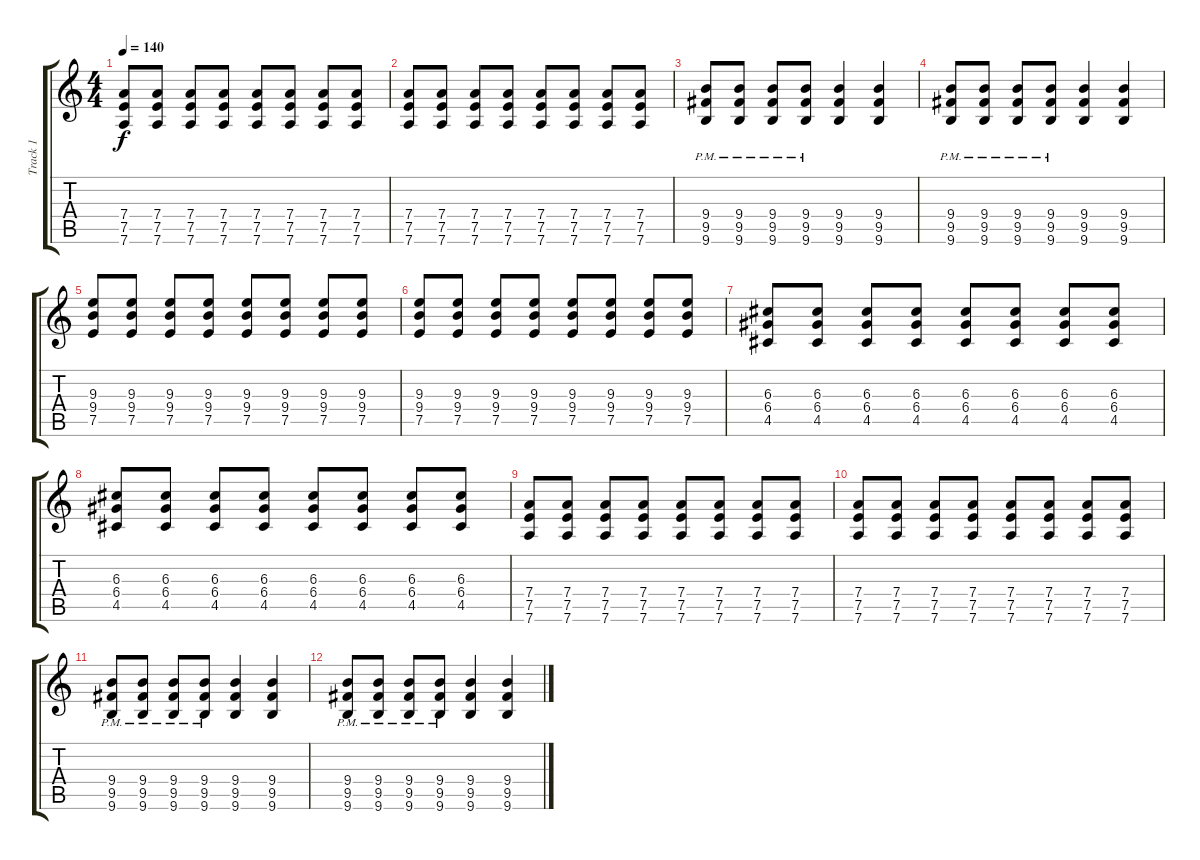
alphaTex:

\track ("Track 1" "Track 1") {instrument distortionguitar}
\staff {score tabs}
\tuning (E4 B3 G3 D3 A2 D2) {hide}
\ts (4 4)
\tempo 140
\clef g2
\ks c
(7.4 7.5 7.6).8{dy f} (7.4 7.5 7.6).8 (7.4 7.5 7.6).8 (7.4 7.5 7.6).8 (7.4 7.5 7.6).8 (7.4 7.5 7.6).8 (7.4 7.5 7.6).8 (7.4 7.5 7.6).8 |
(7.4 7.5 7.6).8 (7.4 7.5 7.6).8 (7.4 7.5 7.6).8 (7.4 7.5 7.6).8 (7.4 7.5 7.6).8 (7.4 7.5 7.6).8 (7.4 7.5 7.6).8 (7.4 7.5 7.6).8 |
(9.4{pm} 9.5{pm} 9.6{pm}).8 (9.4{pm} 9.5{pm} 9.6{pm}).8 (9.4{pm} 9.5{pm} 9.6{pm}).8 (9.4{pm} 9.5{pm} 9.6{pm}).8 (9.4 9.5 9.6).4 (9.4 9.5 9.6).4 |
(9.4{pm} 9.5{pm} 9.6{pm}).8 (9.4{pm} 9.5{pm} 9.6{pm}).8 (9.4{pm} 9.5{pm} 9.6{pm}).8 (9.4{pm} 9.5{pm} 9.6{pm}).8 (9.4 9.5 9.6).4 (9.4 9.5 9.6).4 |
(9.3 9.4 7.5).8 (9.3 9.4 7.5).8 (9.3 9.4 7.5).8 (9.3 9.4 7.5).8 (9.3 9.4 7.5).8 (9.3 9.4 7.5).8 (9.3 9.4 7.5).8 (9.3 9.4 7.5).8 |
(9.3 9.4 7.5).8 (9.3 9.4 7.5).8 (9.3 9.4 7.5).8 (9.3 9.4 7.5).8 (9.3 9.4 7.5).8 (9.3 9.4 7.5).8 (9.3 9.4 7.5).8 (9.3 9.4 7.5).8 |
(6.3 6.4 4.5).8 (6.3 6.4 4.5).8 (6.3 6.4 4.5).8 (6.3 6.4 4.5).8 (6.3 6.4 4.5).8 (6.3 6.4 4.5).8 (6.3 6.4 4.5).8 (6.3 6.4 4.5).8 |
(6.3 6.4 4.5).8 (6.3 6.4 4.5).8 (6.3 6.4 4.5).8 (6.3 6.4 4.5).8 (6.3 6.4 4.5).8 (6.3 6.4 4.5).8 (6.3 6.4 4.5).8 (6.3 6.4 4.5).8 |
(7.4 7.5 7.6).8 (7.4 7.5 7.6).8 (7.4 7.5 7.6).8 (7.4 7.5 7.6).8 (7.4 7.5 7.6).8 (7.4 7.5 7.6).8 (7.4 7.5 7.6).8 (7.4 7.5 7.6).8 |
(7.4 7.5 7.6).8 (7.4 7.5 7.6).8 (7.4 7.5 7.6).8 (7.4 7.5 7.6).8 (7.4 7.5 7.6).8 (7.4 7.5 7.6).8 (7.4 7.5 7.6).8 (7.4 7.5 7.6).8 |
(9.4{pm} 9.5{pm} 9.6{pm}).8 (9.4{pm} 9.5{pm} 9.6{pm}).8 (9.4{pm} 9.5{pm} 9.6{pm}).8 (9.4{pm} 9.5{pm} 9.6{pm}).8 (9.4 9.5 9.6).4 (9.4 9.5 9.6).4 |
(9.4{pm} 9.5{pm} 9.6{pm}).8 (9.4{pm} 9.5{pm} 9.6{pm}).8 (9.4{pm} 9.5{pm} 9.6{pm}).8 (9.4{pm} 9.5{pm} 9.6{pm}).8 (9.4 9.5 9.6).4 (9.4 9.5 9.6).4
